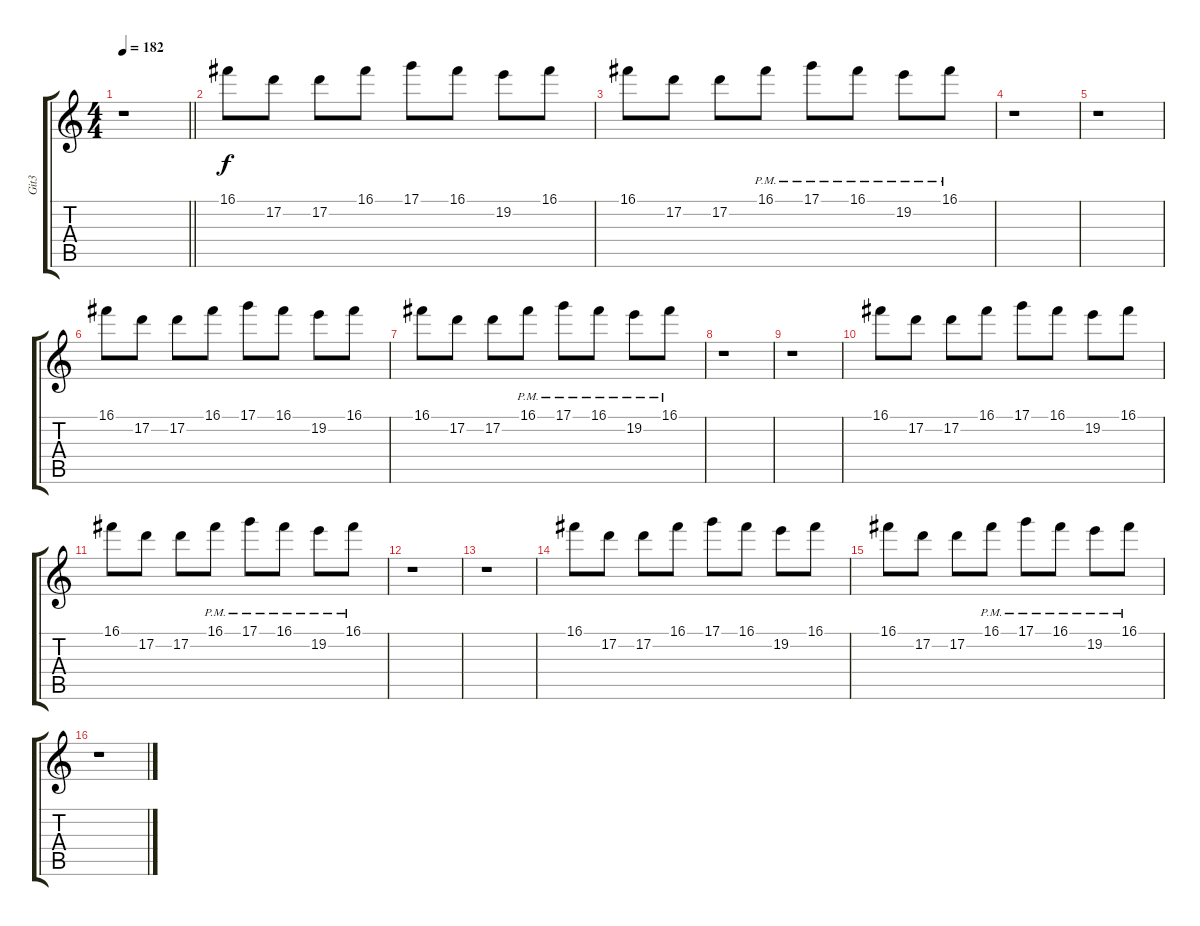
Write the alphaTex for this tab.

\track ("Git3" "Git3") {instrument overdrivenguitar}
\staff {score tabs}
\tuning (D4 A3 F3 C3 G2 D2) {hide}
\ts (4 4)
\tempo 182
\clef g2
\barLineRight lightlight
\ks c
r.1{dy f} |
16.1.8 17.2.8 17.2.8 16.1.8 17.1.8 16.1.8 19.2.8 16.1.8 |
16.1.8 17.2.8 17.2.8 16.1{pm}.8 17.1{pm}.8 16.1{pm}.8 19.2{pm}.8 16.1{pm}.8 |
r.1 |
r.1 |
16.1.8 17.2.8 17.2.8 16.1.8 17.1.8 16.1.8 19.2.8 16.1.8 |
16.1.8 17.2.8 17.2.8 16.1{pm}.8 17.1{pm}.8 16.1{pm}.8 19.2{pm}.8 16.1{pm}.8 |
r.1 |
r.1 |
16.1.8 17.2.8 17.2.8 16.1.8 17.1.8 16.1.8 19.2.8 16.1.8 |
16.1.8 17.2.8 17.2.8 16.1{pm}.8 17.1{pm}.8 16.1{pm}.8 19.2{pm}.8 16.1{pm}.8 |
r.1 |
r.1 |
16.1.8 17.2.8 17.2.8 16.1.8 17.1.8 16.1.8 19.2.8 16.1.8 |
16.1.8 17.2.8 17.2.8 16.1{pm}.8 17.1{pm}.8 16.1{pm}.8 19.2{pm}.8 16.1{pm}.8 |
r.1
